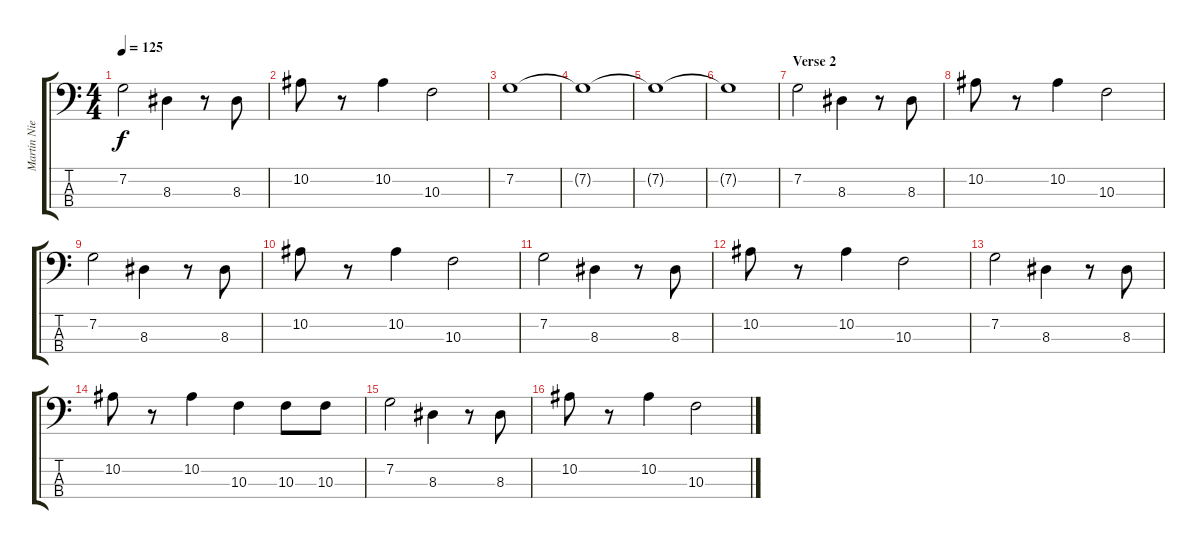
\track ("Martin Nielsen - Bass" "Martin Nie") {instrument electricbassfinger}
\staff {score tabs}
\tuning (F2 C2 G1 D1) {hide}
\ts (4 4)
\tempo 125
\clef f4
\ks c
7.2.2{dy f} 8.3.4 r.8 8.3.8 |
10.2.8 r.8 10.2.4 10.3.2 |
7.2.1 |
7.2{t}.1 |
7.2{t}.1 |
7.2{t}.1 |
\section ("" "Verse 2")
7.2.2 8.3.4 r.8 8.3.8 |
10.2.8 r.8 10.2.4 10.3.2 |
7.2.2 8.3.4 r.8 8.3.8 |
10.2.8 r.8 10.2.4 10.3.2 |
7.2.2 8.3.4 r.8 8.3.8 |
10.2.8 r.8 10.2.4 10.3.2 |
7.2.2 8.3.4 r.8 8.3.8 |
10.2.8 r.8 10.2.4 10.3.4 10.3.8 10.3.8 |
7.2.2 8.3.4 r.8 8.3.8 |
10.2.8 r.8 10.2.4 10.3.2
